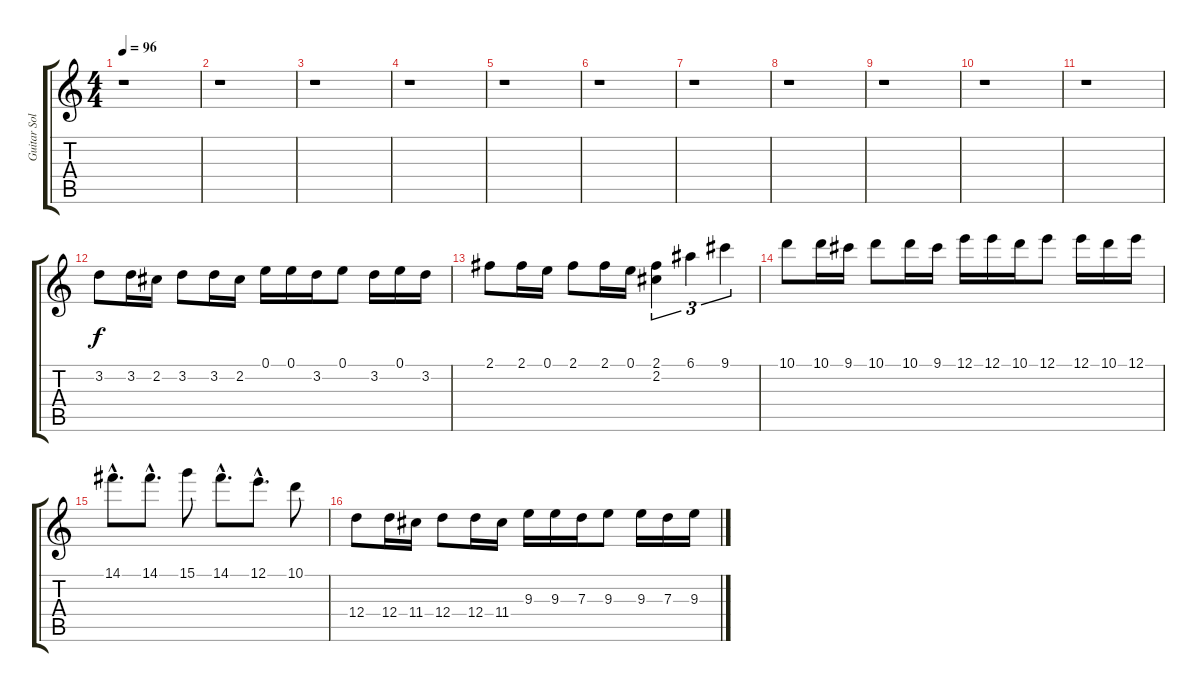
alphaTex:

\track ("Guitar Solo" "Guitar Sol") {instrument overdrivenguitar}
\staff {score tabs}
\tuning (E4 B3 G3 D3 A2 E2) {hide}
\ts (4 4)
\tempo 96
\clef g2
\ks c
r.1{dy f} |
r.1 |
r.1 |
r.1 |
r.1 |
r.1 |
r.1 |
r.1 |
r.1 |
r.1 |
r.1 |
3.2.8 3.2.16 2.2.16 3.2.8 3.2.16 2.2.16 0.1.16 0.1.16 3.2.16 0.1.8 3.2.16 0.1.16 3.2.16 |
2.1.8 2.1.16 0.1.16 2.1.8 2.1.16 0.1.16 (2.1 2.2).4{tu (3 2)} 6.1.4{tu (3 2)} 9.1.4{tu (3 2)} |
10.1.8 10.1.16 9.1.16 10.1.8 10.1.16{volume 12} 9.1.16 12.1.16 12.1.16 10.1.16 12.1.8 12.1.16 10.1.16 12.1.16 |
14.1{hac}.8{d} 14.1{hac}.8{d} 15.1.8 14.1{hac}.8{d} 12.1{hac}.8{d} 10.1.8 |
12.4.8 12.4.16 11.4.16 12.4.8 12.4.16 11.4.16 9.3.16 9.3.16 7.3.16 9.3.8{volume 13} 9.3.16 7.3.16 9.3.16
